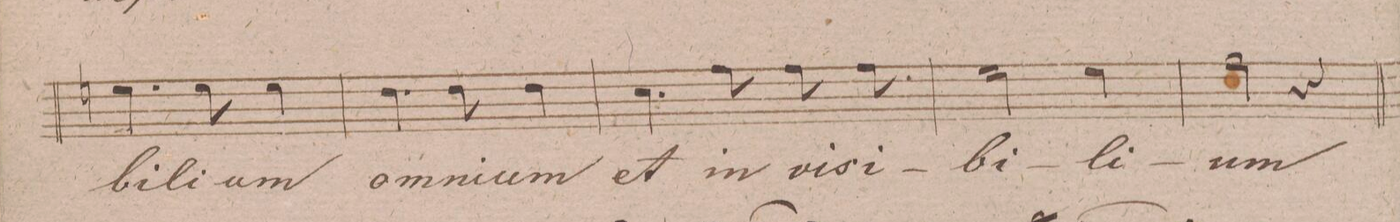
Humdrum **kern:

**kern	**text	**dynam
*I"Alto.	*	*
*clefC3	*	*
*k[f#]	*	*
*M3/4	*	*
4.fn\	-bi-	.
8f\	-li-	.
4f\	-um	.
=22	=22	=22
4.e\	om-	.
8e\	-ni-	.
4e\	-um	.
=23	=23	=23
4.d\	et	.
8g\	in-	.
8g\	-vi-	.
8g\	-si-	.
=24	=24	=24
2f#\	-bi-	.
4f#\	-li-	.
=25	=25	=25
2g\	-um	.
4r	.	.
=26	=26	=26
*-	*-	*-
